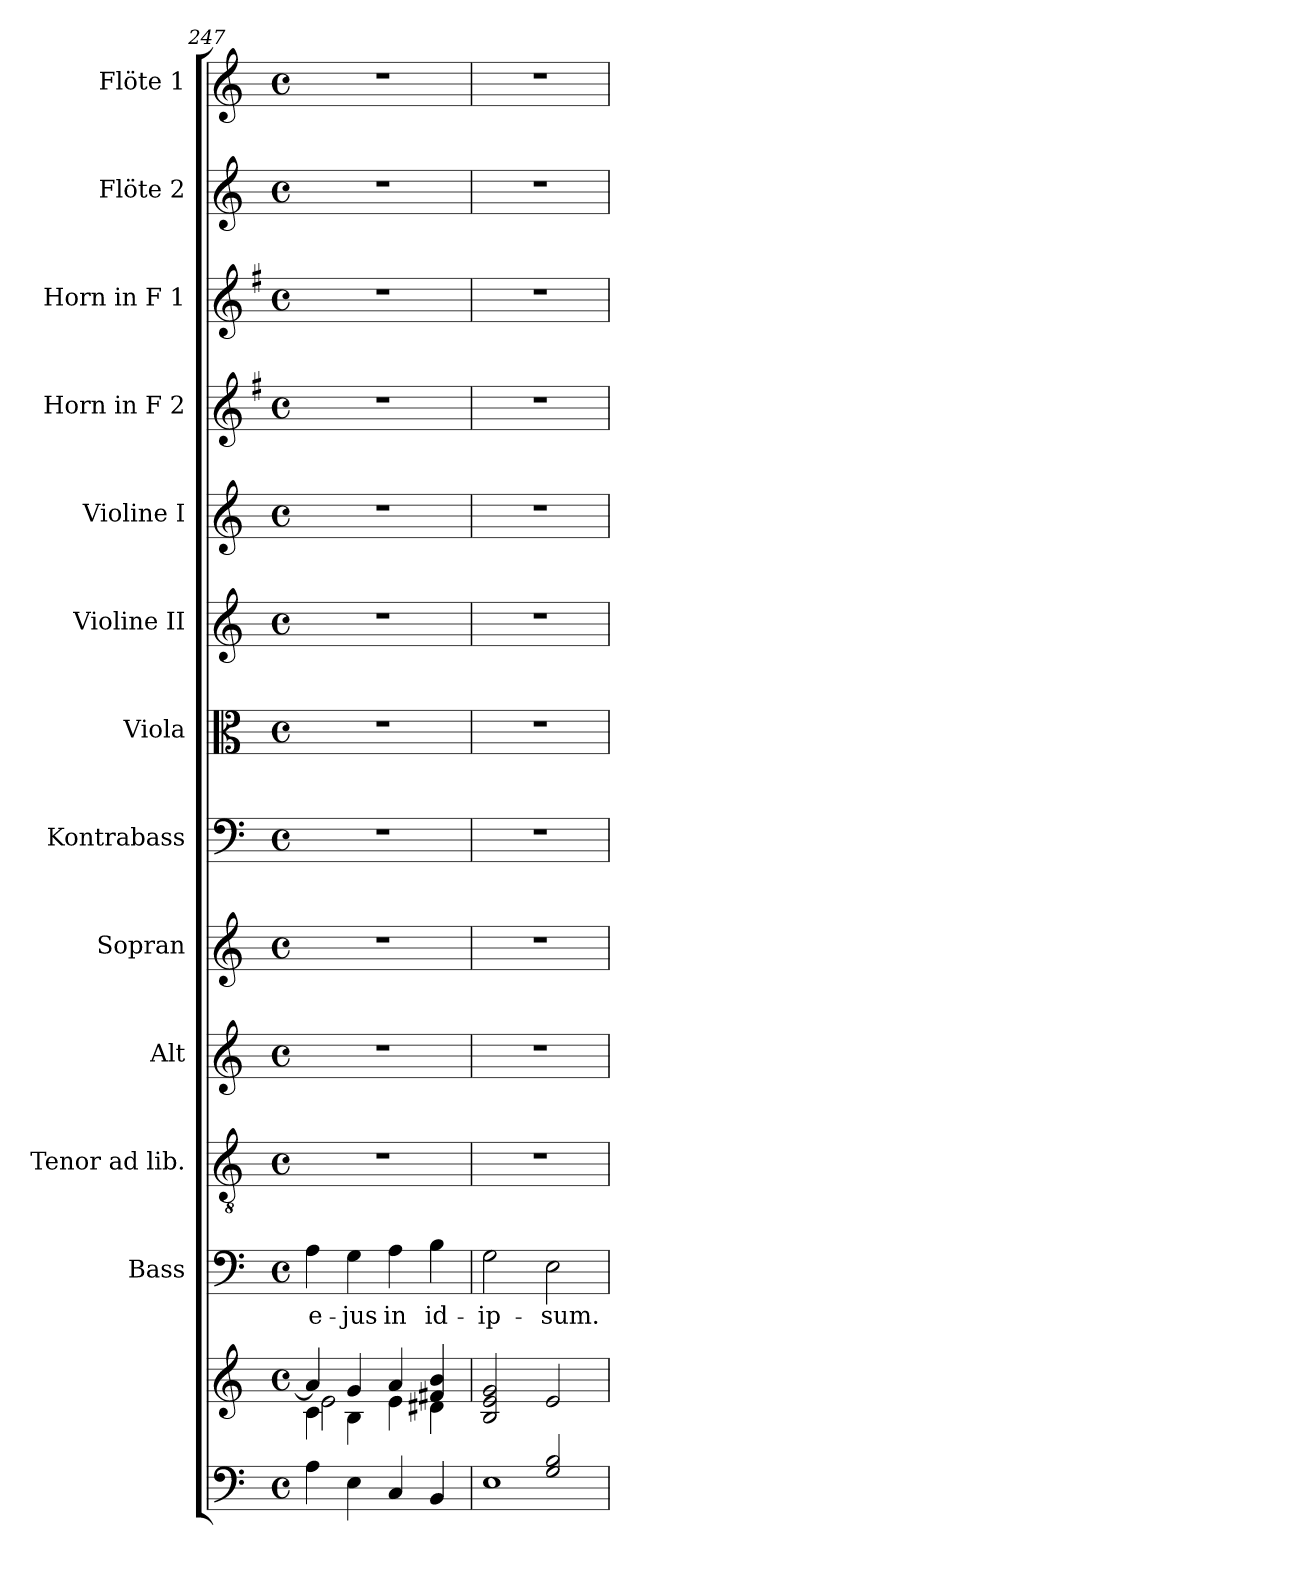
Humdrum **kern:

**kern	**kern	**kern	**text	**kern	**kern	**kern	**kern	**kern	**kern	**kern	**kern	**kern	**kern	**kern
*part13	*part13	*part12	*part12	*part11	*part10	*part9	*part8	*part7	*part6	*part5	*part4	*part3	*part2	*part1
*staff14	*staff13	*staff12	*staff12	*staff11	*staff10	*staff9	*staff8	*staff7	*staff6	*staff5	*staff4	*staff3	*staff2	*staff1
*	*	*I"Bass	*	*I"Tenor ad lib.	*I"Alt	*I"Sopran	*I"Kontrabass	*I"Viola	*I"Violine II	*I"Violine I	*I"Horn in F 2	*I"Horn in F 1	*I"Flöte 2	*I"Flöte 1
*	*	*I'B.	*	*I'T.	*I'A.	*I'S.	*I'Kb.	*I'Vla.	*I'Vl. II	*I'Vl. I	*	*	*I'Fl. 2	*I'Fl. 1
*clefF4	*clefG2	*clefF4	*	*clefGv2	*clefG2	*clefG2	*clefF4	*clefC3	*clefG2	*clefG2	*clefG2	*clefG2	*clefG2	*clefG2
*	*	*	*	*	*	*	*ITrd7c12	*	*	*	*ITrd4c7	*ITrd4c7	*	*
*k[]	*k[]	*k[]	*	*k[]	*k[]	*k[]	*k[]	*k[]	*k[]	*k[]	*k[]	*k[]	*k[]	*k[]
*C:	*C:	*C:	*	*C:	*C:	*C:	*C:	*C:	*C:	*C:	*C:	*C:	*C:	*C:
*M4/4	*M4/4	*M4/4	*	*M4/4	*M4/4	*M4/4	*M4/4	*M4/4	*M4/4	*M4/4	*M4/4	*M4/4	*M4/4	*M4/4
*met(c)	*met(c)	*met(c)	*	*met(c)	*met(c)	*met(c)	*met(c)	*met(c)	*met(c)	*met(c)	*met(c)	*met(c)	*met(c)	*met(c)
=247	=247	=247	=247	=247	=247	=247	=247	=247	=247	=247	=247	=247	=247	=247
*	*^	*	*	*	*	*	*	*	*	*	*	*	*	*
*	*	*^	*	*	*	*	*	*	*	*	*	*	*	*	*
!	!	!	!	!	!LO:LY:b	!	!	!	!	!	!	!	!	!	!	!
4A\	4a/]	4c\	2e\	4A\	e-	1r	1r	1r	1r	1r	1r	1r	1r	1r	1r	1r
!	!	!	!	!	!LO:LY:b	!	!	!	!	!	!	!	!	!	!	!
4E\	4g/	4B\	.	4G\	-jus	.	.	.	.	.	.	.	.	.	.	.
!	!	!	!	!	!LO:LY:b	!	!	!	!	!	!	!	!	!	!	!
4C/	4a/	4e\	2ryy	4A\	in	.	.	.	.	.	.	.	.	.	.	.
!	!	!	!	!	!LO:LY:b	!	!	!	!	!	!	!	!	!	!	!
4BB/	4f#X/ 4b/	4d#X\	.	4B\	id-	.	.	.	.	.	.	.	.	.	.	.
*	*	*v	*v	*	*	*	*	*	*	*	*	*	*	*	*	*
=248	=248	=248	=248	=248	=248	=248	=248	=248	=248	=248	=248	=248	=248	=248	=248
*^	*	*	*	*	*	*	*	*	*	*	*	*	*	*	*
!	!	!	!	!	!LO:LY:b	!	!	!	!	!	!	!	!	!	!	!
*	*	*v	*v	*	*	*	*	*	*	*	*	*	*	*	*	*
2ryy	1E	2B/ 2e/ 2g/	2G\	-ip-	1r	1r	1r	1r	1r	1r	1r	1r	1r	1r	1r
!	!	!	!	!LO:LY:b	!	!	!	!	!	!	!	!	!	!	!
2G/ 2B/	.	2e/	2E\	-sum.	.	.	.	.	.	.	.	.	.	.	.
*v	*v	*	*	*	*	*	*	*	*	*	*	*	*	*	*
=	=	=	=	=	=	=	=	=	=	=	=	=	=	=
*-	*-	*-	*-	*-	*-	*-	*-	*-	*-	*-	*-	*-	*-	*-
